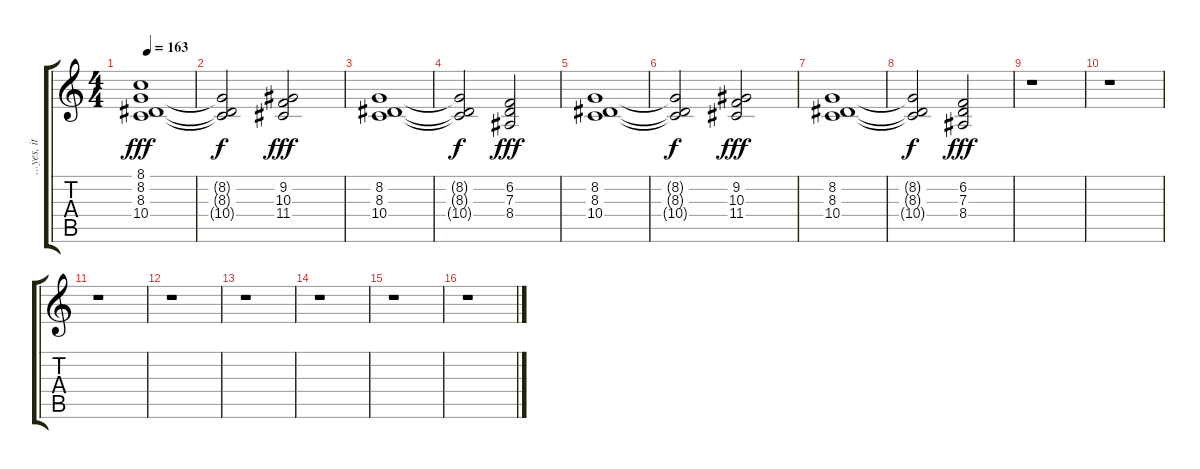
\track ("...yes, it's the French Horn..." "...yes, it") {instrument frenchhorn}
\staff {score tabs}
\tuning (E4 B3 G3 D3 A2 E2) {hide}
\ts (4 4)
\tempo 163
\clef g2
\ks c
(8.1 8.2 8.3 10.4).1{dy fff} |
(8.2{t} 8.3{t} 10.4{t}).2{dy f} (9.2 10.3 11.4).2{dy fff} |
(8.2 8.3 10.4).1 |
(8.2{t} 8.3{t} 10.4{t}).2{dy f} (6.2 7.3 8.4).2{dy fff} |
(8.2 8.3 10.4).1 |
(8.2{t} 8.3{t} 10.4{t}).2{dy f} (9.2 10.3 11.4).2{dy fff} |
(8.2 8.3 10.4).1 |
(8.2{t} 8.3{t} 10.4{t}).2{dy f} (6.2 7.3 8.4).2{dy fff} |
r.1 |
r.1 |
r.1 |
r.1 |
r.1 |
r.1 |
r.1 |
r.1
